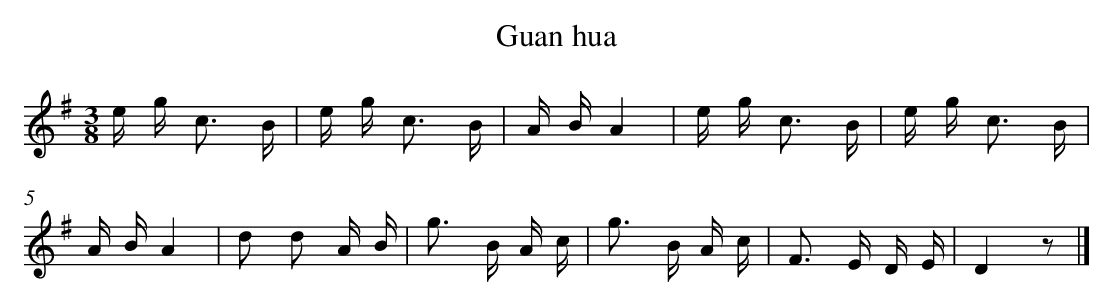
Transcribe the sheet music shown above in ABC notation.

X:1
T: Guan hua
L: 1/16
M: 3/8
K: G
e g2< c2 B [I:setbarnb 1]|
e g2< c2 B |
A BA4 |
e g2< c2 B |
e g2< c2 B |
A BA4 |
d2 d2 A B |
g2> B2 A c |
g2> B2 A c |
F2> E2 D E |
D4z2 |]
